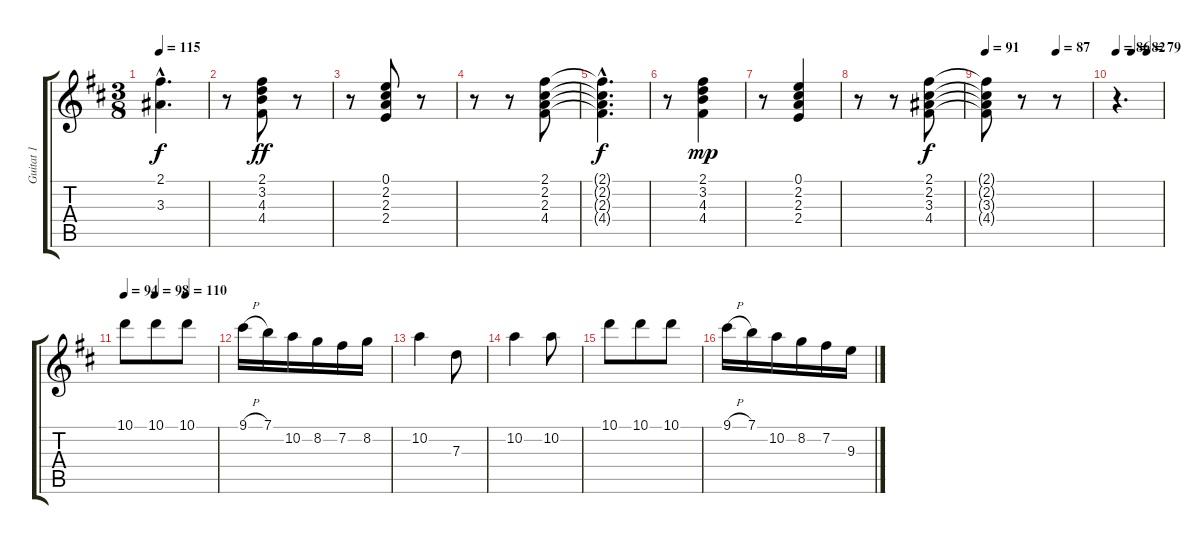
\track ("Guitat 1" "Guitat 1") {instrument acousticguitarnylon}
\staff {score tabs}
\tuning (E4 B3 G3 D3 A2 E2) {hide}
\ts (3 8)
\tempo 115
\clef g2
\ks d
(2.1{hac t} 3.3{hac t}).4{d dy f} |
r.8 (2.1 3.2 4.3 4.4).8{dy ff} r.8 |
r.8 (0.1 2.2 2.3 2.4).8 r.8 |
r.8 r.8 (2.1 2.2 2.3 4.4).8 |
(2.1{hac t} 2.2{hac t} 2.3{hac t} 4.4{hac t}).4{d dy f} |
r.8 (2.1 3.2 4.3 4.4).4{dy mp} |
r.8 (0.1 2.2 2.3 2.4).4 |
r.8 r.8 (2.1 2.2 3.3 4.4).8{dy f} |
\tempo 91
\tempo (87 0.6666666666666666)
(2.1{t} 2.2{t} 3.3{t} 4.4{t}).8 r.8 r.8 |
\tempo 86
\tempo (82 0.3333333333333333)
\tempo (79 0.6666666666666666)
r.4{d} |
\tempo 94
\tempo (98 0.3333333333333333)
\tempo (110 0.6666666666666666)
10.1.8 10.1.8 10.1.8 |
9.1{h}.16 7.1.16 10.2.16 8.2.16 7.2.16 8.2.16 |
10.2.4 7.3.8 |
10.2.4 10.2.8 |
10.1.8 10.1.8 10.1.8 |
9.1{h}.16 7.1.16 10.2.16 8.2.16 7.2.16 9.3.16
